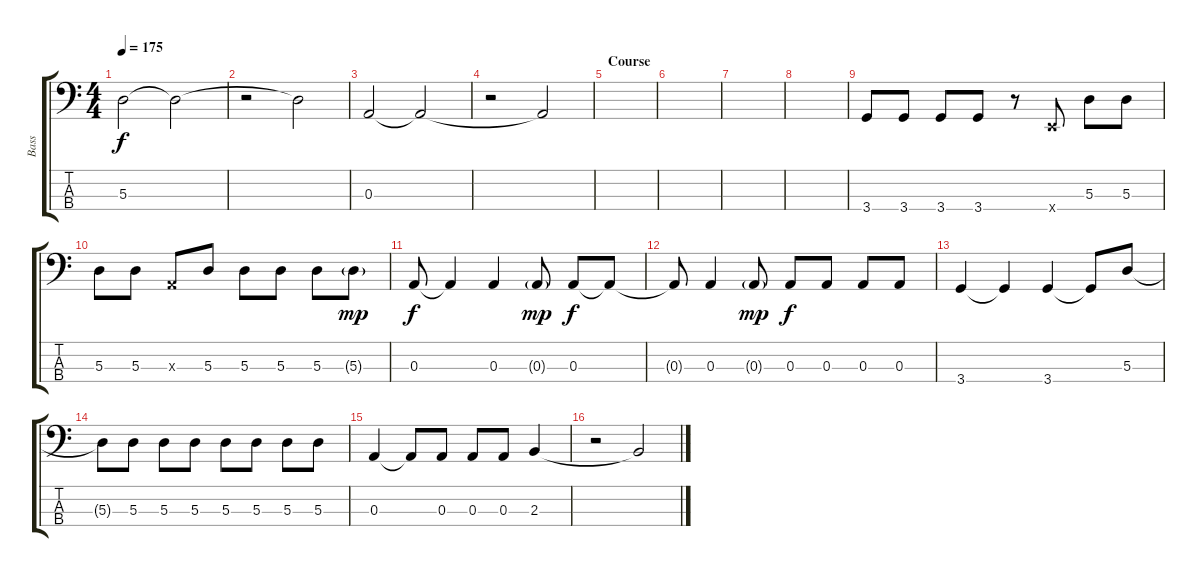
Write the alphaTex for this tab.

\track ("Bass" "Bass") {instrument electricbassfinger}
\staff {score tabs}
\tuning (G2 D2 A1 E1) {hide}
\ts (4 4)
\tempo 175
\clef f4
\ks c
5.3.2{dy f} 5.3{t}.2 |
r.2 5.3{t}.2 |
0.3.2 0.3{t}.2 |
r.2 0.3{t}.2 |
\section ("" "Course")
|
|
|
|
3.4.8 3.4.8 3.4.8 3.4.8 r.8 0.4{x}.8 5.3.8 5.3.8 |
5.3.8 5.3.8 0.3{x}.8 5.3.8 5.3.8 5.3.8 5.3.8 5.3{g}.8{dy mp} |
0.3.8{dy f} 0.3{t}.4 0.3.4 0.3{g}.8{dy mp} 0.3.8{dy f} 0.3{t}.8 |
0.3{t}.8 0.3.4 0.3{g}.8{dy mp} 0.3.8{dy f} 0.3.8 0.3.8 0.3.8 |
3.4.4 3.4{t}.4 3.4.4 3.4{t}.8 5.3.8 |
5.3{t}.8 5.3.8 5.3.8 5.3.8 5.3.8 5.3.8 5.3.8 5.3.8 |
0.3.4 0.3{t}.8 0.3.8 0.3.8 0.3.8 2.3.4 |
r.2 2.3{t}.2
